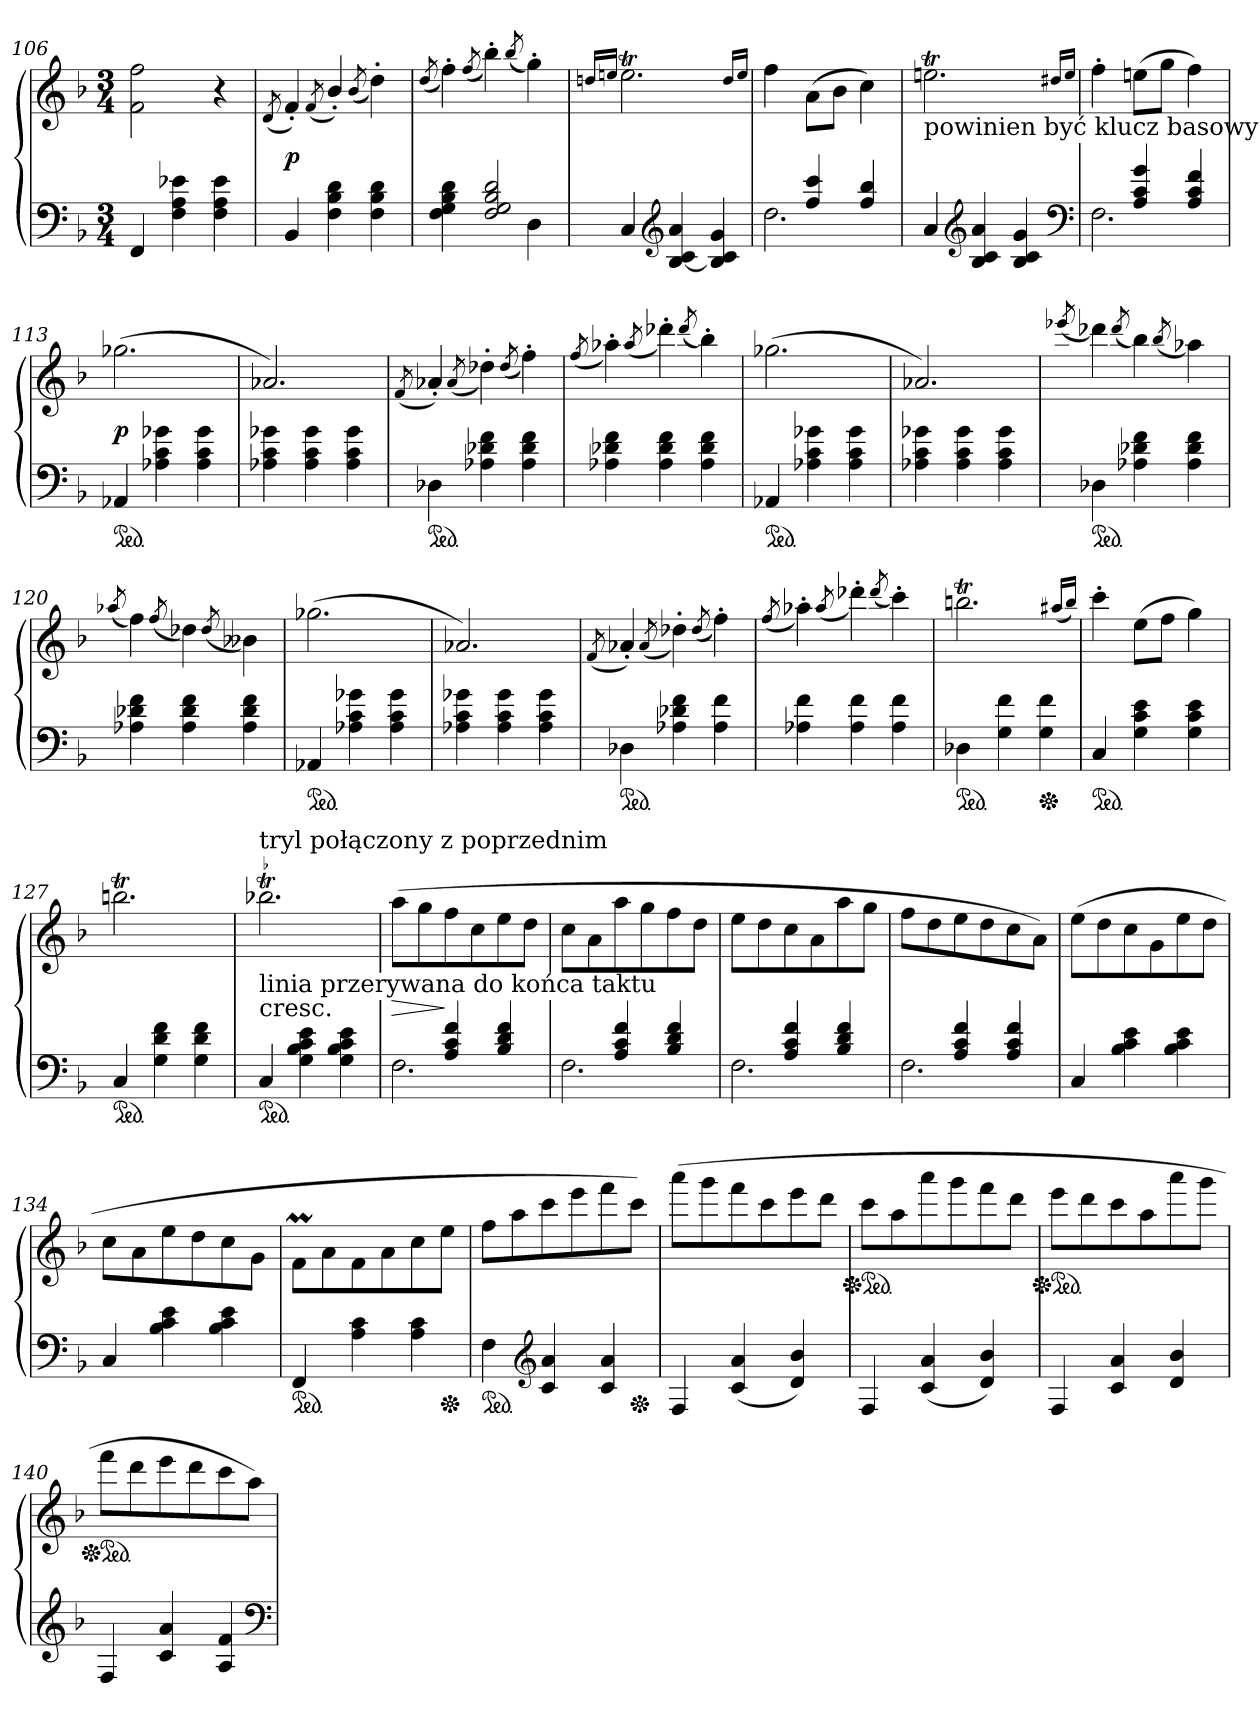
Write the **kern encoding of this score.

**kern	**kern	**dynam
*part1	*part1	*part1
*staff2	*staff1	*staff1/2
*clefF4	*clefG2	*
*k[b-]	*k[b-]	*
*M3/4	*M3/4	*
=106	=106	=106
4FF	2f 2ff	.
4F 4A 4e-X	.	.
4F 4A 4e-	4r	.
=107	=107	=107
.	(<8qd/	.
4BB-	4f')	p
.	(8qf/	.
4F 4B- 4d	4b-'/)	.
.	(<8qb-/	.
4F 4B- 4d	4dd'\)	.
=108	=108	=108
.	(<8qdd/	.
*^	*	*
4ryy	4F 4G 4B- 4d	4ff')	.
.	.	(<8qff/	.
2F 2G 2B- 2d	4ryy	4bb-')	.
.	.	(<8qbb-/	.
.	4D	4gg')	.
*v	*v	*	*
=109	=109	=109
.	16qqddn/LL	.
.	16qqeen/JJ	.
4C	2.eet	.
*clefG2	*	*
[4B- 4c 4a	.	.
4B-] 4c 4g	.	.
.	16qqdd/LL	.
.	16qqee/JJ	.
=110	=110	=110
*^	*	*
4ryy	2.dd	4ffTTT	.
4ff 4ccc	.	(>8a\L	.
.	.	8b-J	.
4ff 4bb-	.	4cc)	.
*v	*v	*	*
=111	=111	=111
!LO:TX:a:t=powinien być klucz basowy	!	!
4a	2.eent	.
*clefG2	*	*
4B- 4c 4a	.	.
4B- 4c 4g	.	.
*clefF4	*	*
.	16qqdd#X/LL	.
.	16qqee/JJ	.
=112	=112	=112
*^	*	*
4ryy	2.F	4ff'	.
4A 4c 4g	.	(8eenL	.
.	.	8ggJ	.
4A 4c 4f	.	4ff)	.
*v	*v	*	*
=113	=113	=113
*ped	*	*
4AA-X	(2.gg-X	p
4A-X 4c 4g-X	.	.
4A- 4c 4g-	.	.
=114	=114	=114
4A-X 4c 4g-X	2.a-X/)	.
4A- 4c 4g-	.	.
4A- 4c 4g-	.	.
=115	=115	=115
.	(<8qf/	.
*ped	*	*
4D-X	4a-X'/)	.
.	(<8qa-/	.
4A-X 4d-X 4f	4dd-X')	.
.	(8qdd-/	.
4A- 4d- 4f	4ff')	.
=116	=116	=116
.	(<8qff/	.
4A-X 4d-X 4f	4aa-X')	.
.	(<8qaa-/	.
4A- 4d- 4f	4ddd-X')	.
.	(<8qddd-/	.
4A- 4d- 4f	4bb-')	.
=117	=117	=117
*ped	*	*
4AA-X	(>2.gg-X	.
4A-X 4c 4g-X	.	.
4A- 4c 4g-	.	.
=118	=118	=118
4A-X 4c 4g-X	2.a-X/)	.
4A- 4c 4g-	.	.
4A- 4c 4g-	.	.
=119	=119	=119
.	(8qeee-X/	.
*ped	*	*
4D-X	4ddd-X)	.
.	(<8qddd-/	.
4A-X 4d-X 4f	4bb-)	.
.	(<8qbb-/	.
4A- 4d- 4f	4aa-X)	.
=120	=120	=120
.	(<8qaa-X/	.
4A-X 4d-X 4f	4ff)	.
.	(<8qff/	.
4A- 4d- 4f	4dd-X)	.
.	(<8qdd-/	.
4A- 4d- 4f	4b--X)	.
=121	=121	=121
*ped	*	*
4AA-X	(2.gg-X	.
4A-X 4c 4g-X	.	.
4A- 4c 4g-	.	.
=122	=122	=122
4A-X 4c 4g-X	2.a-X/)	.
4A- 4c 4g-	.	.
4A- 4c 4g-	.	.
=123	=123	=123
.	(<8qf/	.
*ped	*	*
4D-X	4a-X'/)	.
.	(<8qa-/	.
4A-X 4d-X 4f	4dd-X')	.
.	(<8qdd-/	.
4A- 4f	4ff')	.
=124	=124	=124
.	(<8qff/	.
4A-X 4f	4aa-X')	.
.	(<8qaa-/	.
4A- 4f	4ddd-X')	.
.	(8qddd-/	.
4A- 4f	4ccc')	.
=125	=125	=125
*ped	*	*
4D-X	2.bbnt	.
4G 4f	.	.
*Xped	*	*
4G 4f	.	.
.	(<16qqaa#X/LL	.
.	16qqbb/JJ)	.
=126	=126	=126
*ped	*	*
4C/	4ccc'	.
4G 4c 4e	(8eeL	.
.	8ffJ	.
4G 4c 4e	4gg)	.
=127	=127	=127
*ped	*	*
4C/	2.bbnt	.
4G 4d 4f	.	.
4G 4d 4f	.	.
=128	=128	=128
!	!LO:TX:c:t=cresc.	!
!	!LO:TX:a:t=tryl połączony z poprzednim	!
!	!LO:TX:b:t=linia przerywana do końca taktu	!
!	!LO:TR:acc=-	!
*ped	*	*
4C/	2.bb-Xt	.
4G 4B- 4c 4e	.	.
4G 4B- 4c 4e	.	.
=129	=129	=129
*^	*	*
4ryy	2.F	(8aaL	>
.	.	8gg	.
4A 4c 4f	.	8ff	]
.	.	8cc	.
4B- 4d 4f	.	8ee	.
.	.	8ddJ	.
=130	=130	=130	=130
4ryy	2.F	8ccL	.
.	.	8a	.
4A 4c 4f	.	8aa	.
.	.	8gg	.
4B- 4d 4f	.	8ff	.
.	.	8ddJ	.
=131	=131	=131	=131
4ryy	2.F	8eeL	.
.	.	8dd	.
4A 4c 4f	.	8cc	.
.	.	8a	.
4B- 4d 4f	.	8aa	.
.	.	8ggJ	.
=132	=132	=132	=132
4ryy	2.F	8ffL	.
.	.	8dd	.
4A 4c 4f	.	8ee	.
.	.	8dd	.
4A 4c 4f	.	8cc	.
.	.	8aJ)	.
*v	*v	*	*
=133	=133	=133
4C/	(>8eeL	.
.	8dd	.
4B- 4c 4e	8cc	.
.	8g	.
4B- 4c 4e	8ee	.
.	8ddJ	.
=134	=134	=134
4C/	8ccL	.
.	8a	.
4B- 4c 4e	8ee	.
.	8dd	.
4B- 4c 4e	8cc	.
.	8gJ	.
=135	=135	=135
*ped	*	*
4FF	8fM\L	.
.	8a	.
4A 4c	8f	.
.	8a	.
4A 4c	8cc	.
*Xped	*	*
.	8eeJ	.
=136	=136	=136
*ped	*	*
4F	8ffL	.
.	8aa	.
*clefG2	*	*
4c 4a	8ccc	.
.	8eee	.
4c 4a	8fff	.
*Xped	*	*
.	8cccJ)	.
=137	=137	=137
4F	(8aaaL	.
.	8ggg	.
(4c 4a	8fff	.
.	8ccc	.
4d 4b-)	8eee	.
.	8dddJ	.
=138	=138	=138
*	*Xped	*
*	*ped	*
4F	8cccL	.
.	8aa	.
(4c 4a	8aaa	.
.	8ggg	.
4d 4b-)	8fff	.
.	8dddJ	.
=139	=139	=139
*	*Xped	*
*	*ped	*
4F	8eeeL	.
.	8ddd	.
4c 4a	8ccc	.
.	8aa	.
4d 4b-	8aaa	.
.	8gggJ	.
=140	=140	=140
*	*Xped	*
*	*ped	*
4F	8fffL	.
.	8ddd	.
4c 4a	8eee	.
.	8ddd	.
4A 4f	8ccc	.
.	8aaJ)	.
*clefF4	*	*
=	=	=
*-	*-	*-
